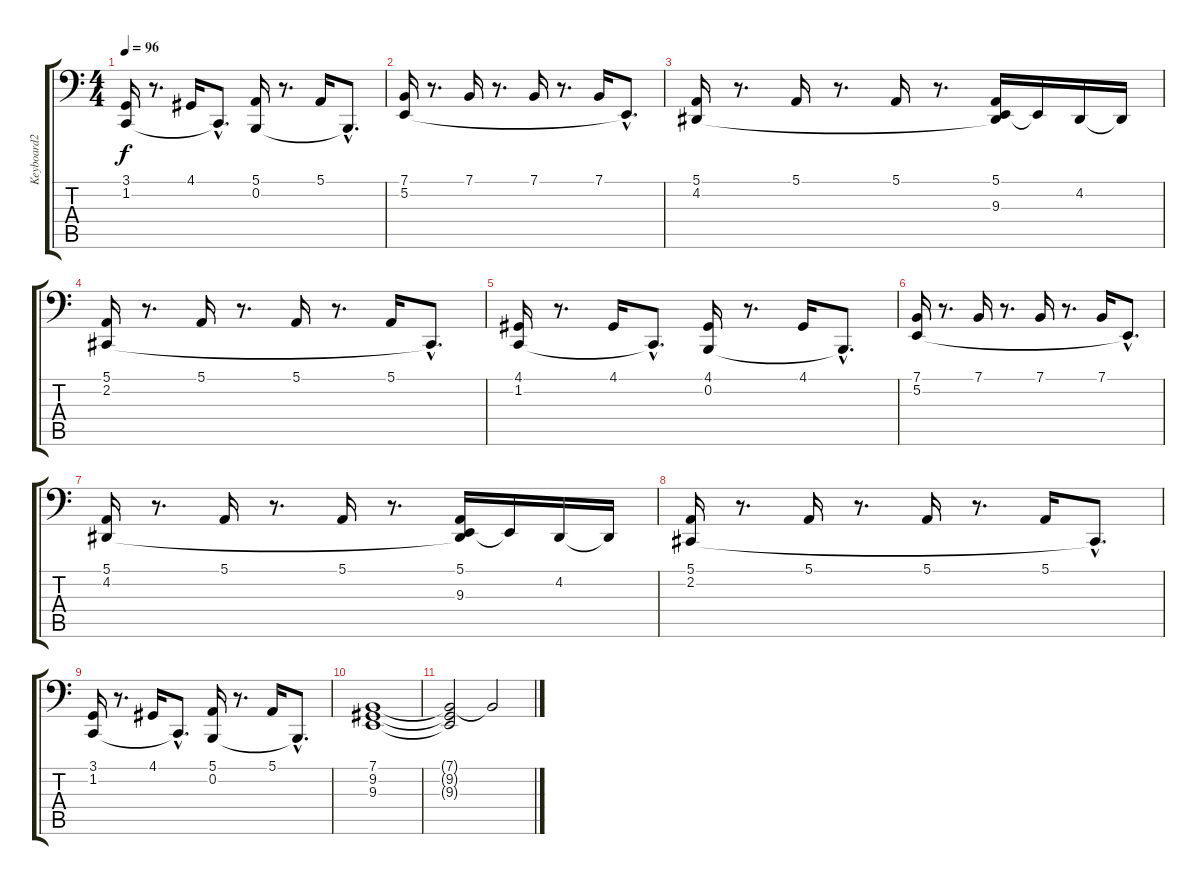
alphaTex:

\track ("Keyboard2" "Keyboard2") {instrument brightacousticpiano}
\staff {score tabs}
\tuning (E2 B1 G1 D1 A0 E0) {hide}
\ts (4 4)
\tempo 96
\clef f4
\ks c
(3.1 1.2).16{dy f} r.8{d} 4.1.16 1.2{hac t}.8{d} (5.1 0.2).16 r.8{d} 5.1.16 0.2{hac t}.8{d} |
(7.1 5.2).16 r.8{d} 7.1.16 r.8{d} 7.1.16 r.8{d} 7.1.16 5.2{hac t}.8{d} |
(5.1 4.2).16 r.8{d} 5.1.16 r.8{d} 5.1.16 r.8{d} (5.1 4.2{t} 9.3).16 9.3{t}.16 4.2.16 4.2{t}.16 |
(5.1 2.2).16 r.8{d} 5.1.16 r.8{d} 5.1.16 r.8{d} 5.1.16 2.2{hac t}.8{d} |
(4.1 1.2).16 r.8{d} 4.1.16 1.2{hac t}.8{d} (4.1 0.2).16 r.8{d} 4.1.16 0.2{hac t}.8{d} |
(7.1 5.2).16 r.8{d} 7.1.16 r.8{d} 7.1.16 r.8{d} 7.1.16 5.2{hac t}.8{d} |
(5.1 4.2).16 r.8{d} 5.1.16 r.8{d} 5.1.16 r.8{d} (5.1 4.2{t} 9.3).16 9.3{t}.16 4.2.16 4.2{t}.16 |
(5.1 2.2).16 r.8{d} 5.1.16 r.8{d} 5.1.16 r.8{d} 5.1.16 2.2{hac t}.8{d} |
(3.1 1.2).16 r.8{d} 4.1.16 1.2{hac t}.8{d} (5.1 0.2).16 r.8{d} 5.1.16 0.2{hac t}.8{d} |
(7.1 9.2 9.3).1 |
(7.1{t} 9.2{t} 9.3{t}).2 7.1{t}.2
